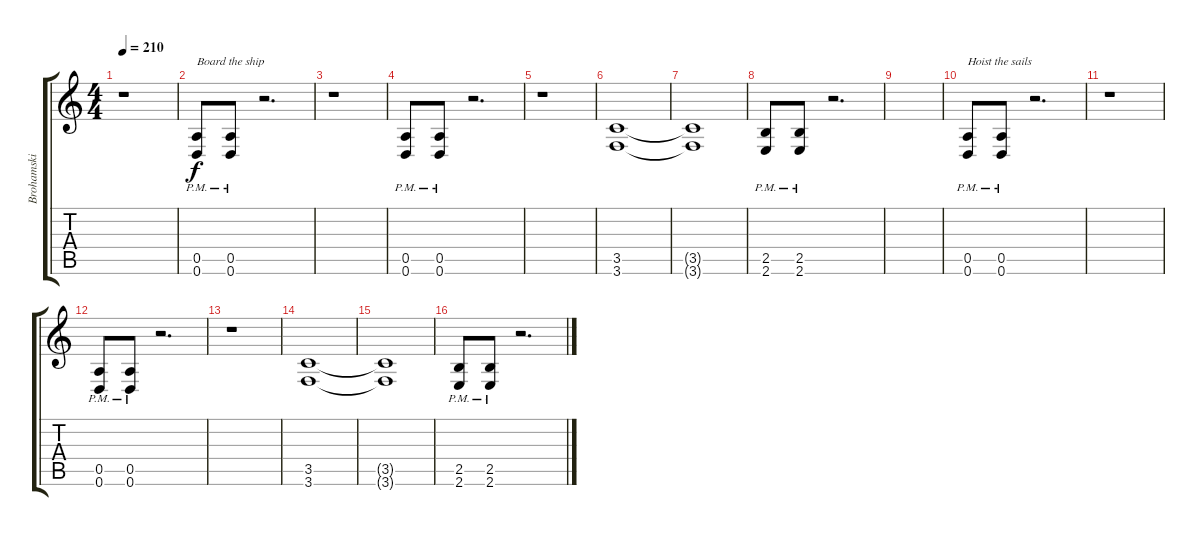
\track ("Brohamski" "Brohamski") {instrument distortionguitar}
\staff {score tabs}
\tuning (E4 B3 G3 D3 A2 D2) {hide}
\ts (4 4)
\tempo 210
\clef g2
\ks c
r.1{dy f instrument distortionguitar} |
(0.5{pm} 0.6{pm}).8{txt "Board the ship"} (0.5{pm} 0.6{pm}).8 r.2{d} |
r.1 |
(0.5{pm} 0.6{pm}).8 (0.5{pm} 0.6{pm}).8 r.2{d} |
r.1 |
(3.5 3.6).1 |
(3.5{t} 3.6{t}).1 |
(2.5{pm} 2.6{pm}).8 (2.5{pm} 2.6{pm}).8 r.2{d} |
|
(0.5{pm} 0.6{pm}).8{txt "Hoist the sails"} (0.5{pm} 0.6{pm}).8 r.2{d} |
r.1 |
(0.5{pm} 0.6{pm}).8 (0.5{pm} 0.6{pm}).8 r.2{d} |
r.1 |
(3.5 3.6).1 |
(3.5{t} 3.6{t}).1 |
(2.5{pm} 2.6{pm}).8 (2.5{pm} 2.6{pm}).8 r.2{d}
